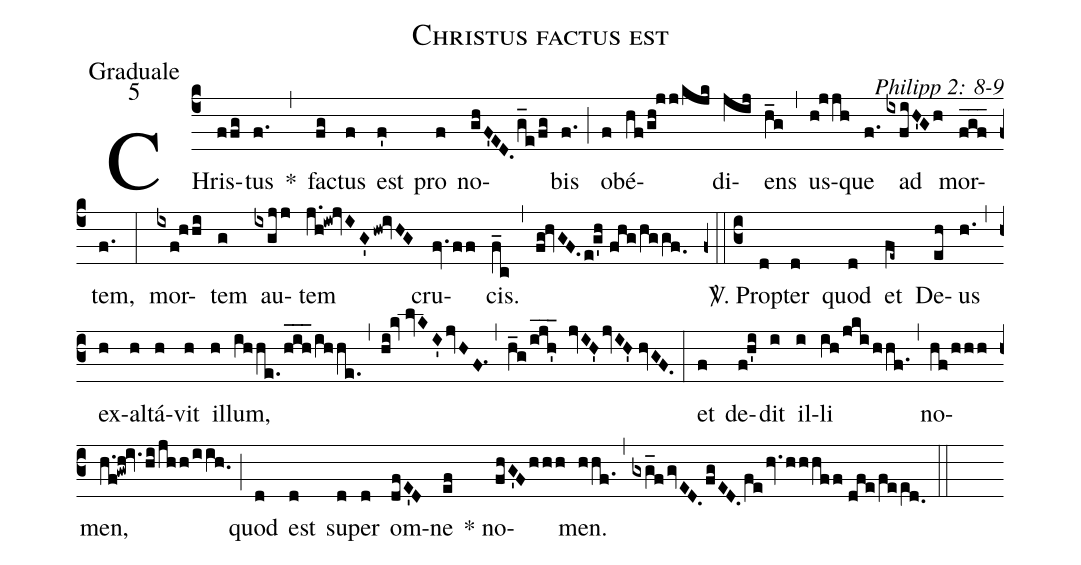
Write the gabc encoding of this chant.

name: Christus factus est;
office-part: Graduale;
mode: 5;
commentary: Philipp 2: 8-9;
%%
(c4) CHris(ffg)tus(f.) *(,) fac(fg)tus(f) est(f') pro(f) no(ghF'ED.g_e/fg)bis(f.) (;) ob(f)é(hf/gh!jj/kjk)di(jij)ens(h_g) (,) us(h!jjh)que(f.) ad(ixfiH'Gh) mor(f_g_f_)tem,(f.) (:)
mor(ixf!hhi)tem(g) au(ixgjj)tem(j.h!iw!jvIG'hw!ivHG) cru(fv.ff)cis.(f_c) (,) (fg!hvGF.e!g'h//fhg/hggf.0) (z0::c3)
<sp>V/</sp>. Prop(d)ter(d) quod(d) et(fe~) De(eh)us(h.) (,) ex(h)al(h)tá(h)vit(h) il(h)lum,(ihhe./h_i_h_/ihhe.) (,) (hi!kv//lvKI'jvHF.1) (,) (h_g/ijh'___ jvIH'jvIH'//hvGF.) (:)
et(f) de(f!h'i)dit(i) il(i)li(ih/jkihhf.) (,) no(hf/hhh)men,(h.f!gwh!iv.hi/jhh/iih.0) (;) quod(d) est(d) su(d)per(d) om(dfE'D)ne(ef) * no(fhG'Fhhh)men.(hhf.) (,) (gxg_fgvED.fgED.fehv.hhhff//dfe/fee[ll:1]d.0) (::)
